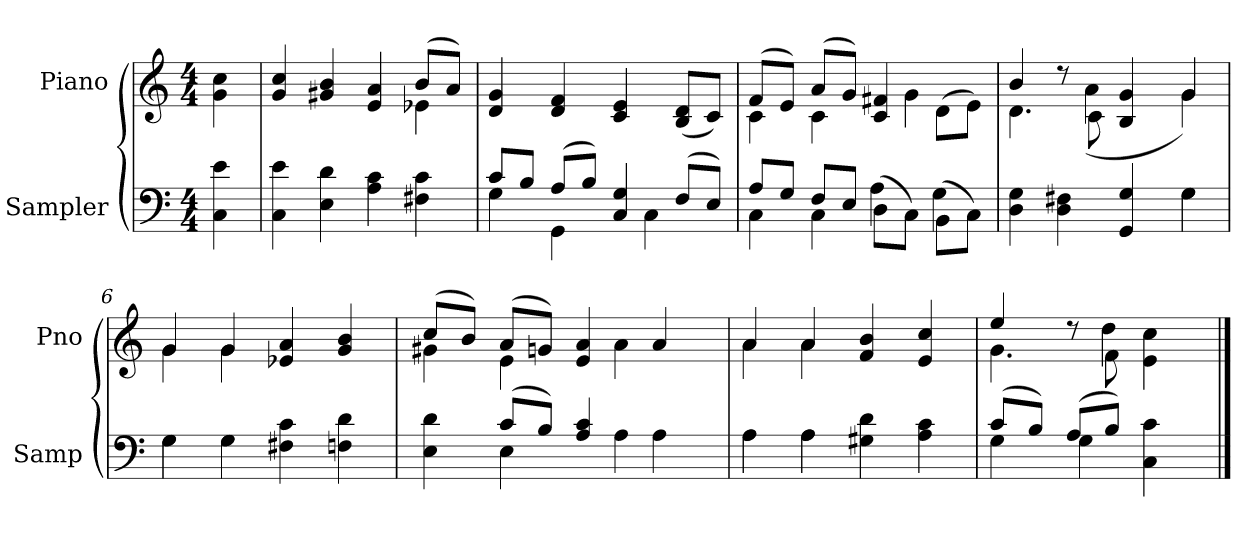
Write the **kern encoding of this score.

**kern	**kern
*part2	*part1
*staff2	*staff1
*I"Sampler	*I"Piano
*I'Samp	*I'Pno
*clefF4	*clefG2
*M4/4	*M4/4
=1	=1
4C 4e	4g\ 4cc\
=2	=2
*	*^
4C 4e	4g 4cc	2.ryy
4E 4d	4g#X 4b	.
4A 4c	4e 4a	.
4F#X 4c	(8b/L	4e-X
.	8a/J)	.
*	*v	*v
=3	=3
*^	*
8c/L	4G	4d 4g
8B/J)	.	.
(8A/L	4GG	4d 4f
8B/J)	.	.
4C 4G	8ryy	4c 4e
.	4C	.
(8F/L	.	(8B/ 8d/L
8E/J)	8ryy	8c/J)
=4	=4	=4
*	*	*^
8A/L	4C	(8f/L	4c
8G/J	.	8e/J)	.
8F/L	4C	(8a/L	4c
8E/J	.	8g/J)	.
(8D\L	4A	4c 4f#X	8ryy
8C\J)	.	.	4g
(8BB\L	4G	(8d\L	.
8C\J)	.	8e\J)	8ryy
=5	=5	=5	=5
4D 4G	2.ryy	4b/	4.d
4D 4F#X	.	8r	.
.	.	8c\	(4a
4GG 4G	.	4B 4g	.
.	.	.	8ryy
4G\	4G	4g/	4g)
=6	=6	=6	=6
4G\	4G	4g/	4g
4G\	4G	4g/	4g
4F#X 4c	2ryy	4e-X 4a	2ryy
4Fn 4d	.	4g 4b	.
=7	=7	=7	=7
4E 4d	4ryy	(8cc/L	4g#X
.	.	8b/J)	.
(8c/L	4E	(8a/L	4e
8B/J)	.	8g/J)	.
4A 4c	8ryy	4e 4a	8ryy
.	4A	.	4a
4A\	.	4a/	.
.	8ryy	.	8ryy
=8	=8	=8	=8
4A\	4A	4a/	4a
4A\	4A	4a/	4a
4G#X 4d	2ryy	4f 4b	2ryy
4A 4c	.	4e 4cc	.
=9	=9	=9	=9
(8c/L	4G	4ee/	4.g
8B/J)	.	.	.
(8A/L	4G	8r	.
8B/J)	.	8f\	(4dd
4C 4c	4ryy	4e\ 4cc\	.
.	.	.	8ryy
*v	*v	*	*
*	*v	*v
==	==
*-	*-
